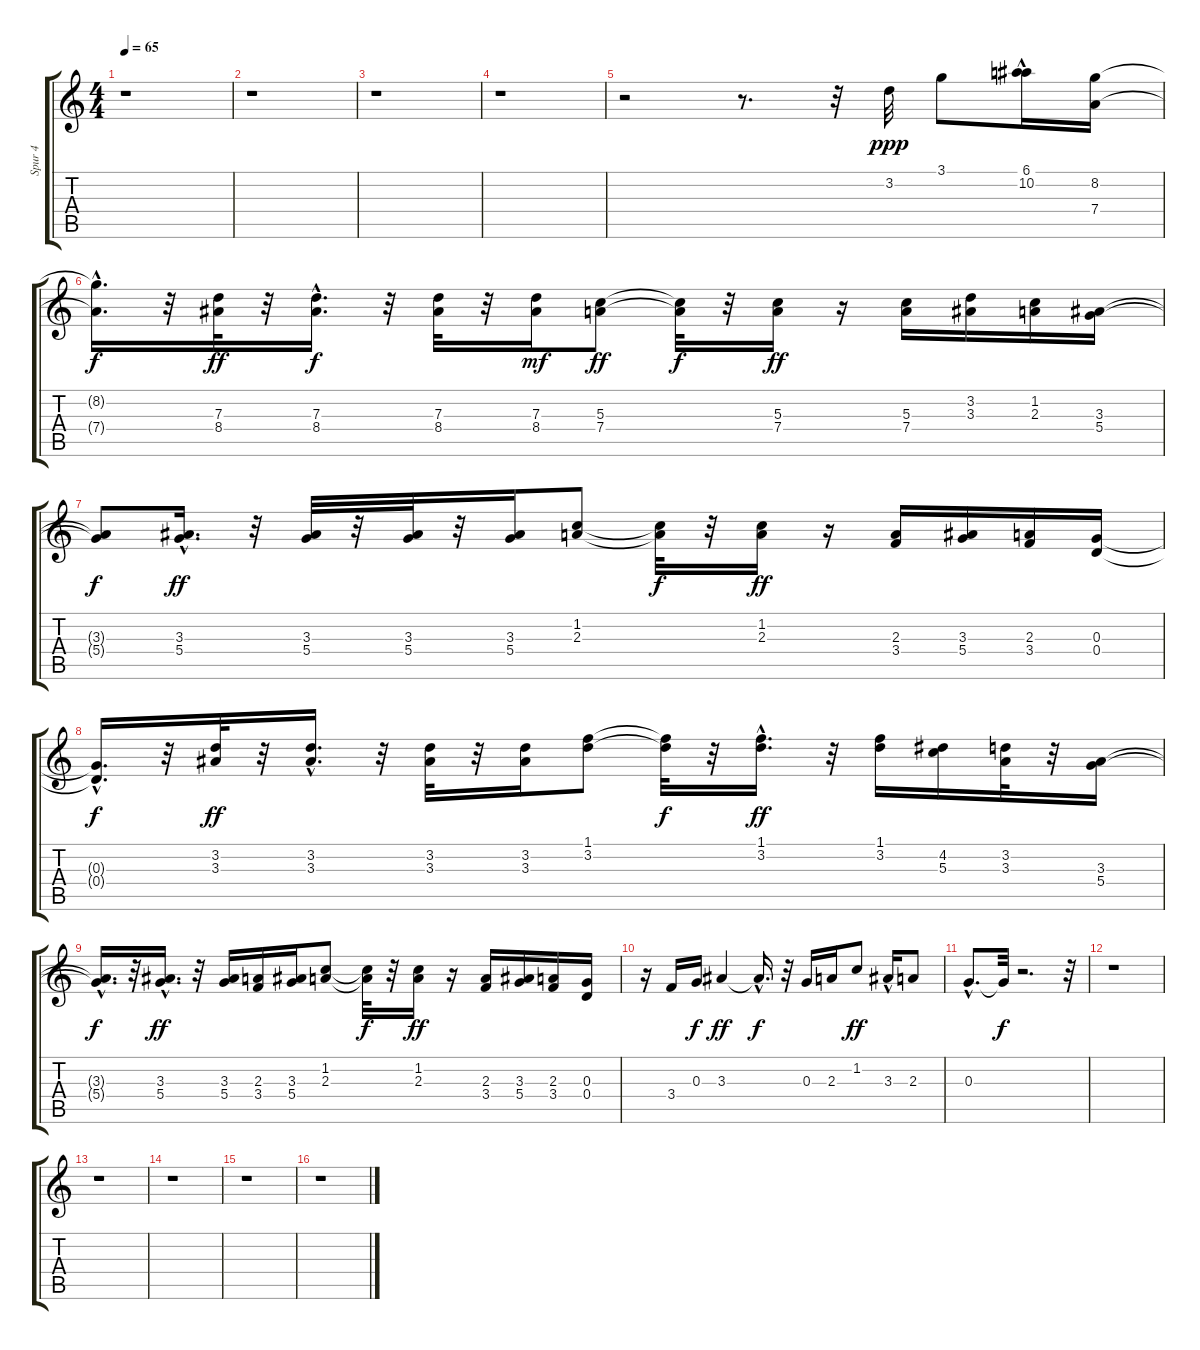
\track ("Spur 4" "Spur 4") {instrument acousticguitarsteel}
\staff {score tabs}
\tuning (E4 B3 G3 D3 A2 E2) {hide}
\ts (4 4)
\tempo 65
\clef g2
\ks c
r.1{dy ppp instrument acousticguitarsteel} |
r.1 |
r.1 |
r.1 |
r.2 r.8{d} r.32 3.2.32 3.1.8 (6.1{hac} 10.2{hac}).16 (8.2 7.4).16 |
(8.2{hac t} 7.4{hac t}).16{d dy f} r.32 (7.3 8.4).32{dy ff} r.32 (7.3{hac} 8.4{hac}).16{d dy f} r.32 (7.3 8.4).32 r.32 (7.3 8.4).16{dy mf} (5.3 7.4).8{dy ff} (5.3{t} 7.4{t}).32{dy f} r.32 (5.3 7.4).16{dy ff} r.16 (5.3 7.4).16 (3.2 3.3).16 (1.2 2.3).16 (3.3 5.4).16 |
(3.3{t} 5.4{t}).8{dy f} (3.3{hac} 5.4{hac}).16{d dy ff} r.32 (3.3 5.4).32 r.32 (3.3 5.4).32 r.32 (3.3 5.4).16 (1.2 2.3).8 (1.2{t} 2.3{t}).32{dy f} r.32 (1.2 2.3).16{dy ff} r.16 (2.3 3.4).16 (3.3 5.4).16 (2.3 3.4).16 (0.3 0.4).16 |
(0.3{hac t} 0.4{hac t}).16{d dy f} r.32 (3.2 3.3).32{dy ff} r.32 (3.2{hac} 3.3{hac}).16{d} r.32 (3.2 3.3).32 r.32 (3.2 3.3).16 (1.1 3.2).8 (1.1{t} 3.2{t}).32{dy f} r.32 (1.1{hac} 3.2{hac}).16{d dy ff} r.32 (1.1 3.2).16 (4.2 5.3).16 (3.2 3.3).32 r.32 (3.3 5.4).16 |
(3.3{hac t} 5.4{hac t}).16{d dy f} r.32 (3.3{hac} 5.4{hac}).16{d dy ff} r.32 (3.3 5.4).16 (2.3 3.4).16 (3.3 5.4).16 (1.2 2.3).8 (1.2{t} 2.3{t}).32{dy f} r.32 (1.2 2.3).16{dy ff} r.16 (2.3 3.4).16 (3.3 5.4).16 (2.3 3.4).16 (0.3 0.4).16 |
r.16 3.4.16 0.3.16{dy f} 3.3.4{dy ff} 3.3{hac t}.16{d dy f} r.32 0.3.16 2.3.16 1.2.8{dy ff} 3.3{hac}.16 2.3.8 |
0.3{hac}.8{d} 0.3{t}.32{dy f} r.2{d} r.32 |
r.1 |
r.1 |
r.1 |
r.1 |
r.1
